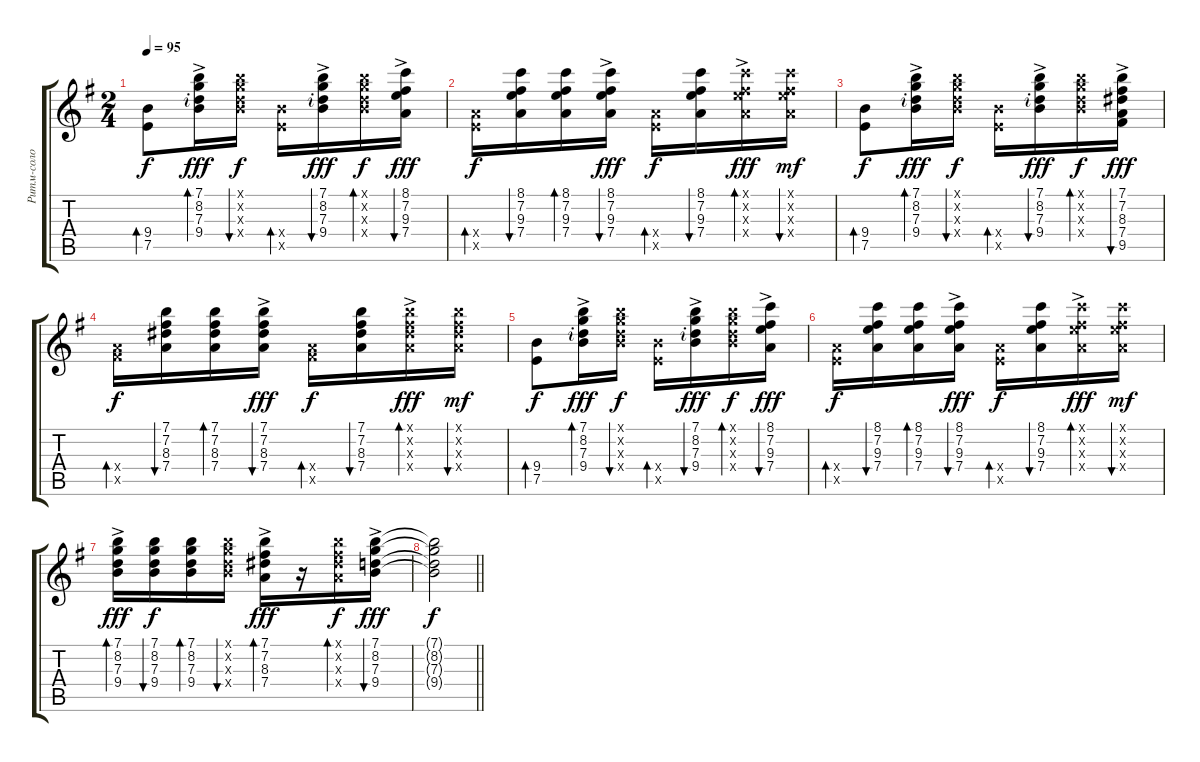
\track ("Ритм-соло" "Ритм-соло") {instrument electricguitarclean}
\staff {score tabs}
\tuning (E4 B3 G3 D3 A2 E2) {hide}
\ts (2 4)
\tempo 95
\clef g2
\ks eminor
(9.4 7.5).8{bd 30 dy f} (7.1{ac} 8.2{ac} 7.3{ac rf 2} 9.4{ac}).16{bd 30 dy fff} (7.1{x} 8.2{x} 7.3{x} 9.4{x}).16{bu 30 dy f} (9.4{x} 7.5{x}).16{bd 30} (7.1{ac} 8.2{ac} 7.3{ac rf 2} 9.4{ac}).16{bu 30 dy fff} (7.1{x} 8.2{x} 7.3{x} 9.4{x}).16{bd 30 dy f} (8.1{ac} 7.2{ac} 9.3{ac} 7.4{ac}).16{bu 30 dy fff} |
(7.4{x} 7.5{x}).16{bd 30 dy f} (8.1 7.2 9.3 7.4).16{bu 30} (8.1 7.2 9.3 7.4).16{bd 30} (8.1{ac} 7.2{ac} 9.3{ac} 7.4{ac}).16{bu 30 dy fff} (7.4{x} 7.5{x}).16{bd 30 dy f} (8.1 7.2 9.3 7.4).16{bu 30} (8.1{ac x} 7.2{ac x} 9.3{ac x} 7.4{ac x}).16{bd 30 dy fff} (8.1{x} 7.2{x} 9.3{x} 7.4{x}).16{bu 30 dy mf} |
(9.4 7.5).8{bd 30 dy f} (7.1{ac} 8.2{ac} 7.3{ac rf 2} 9.4{ac}).16{bd 30 dy fff} (7.1{x} 8.2{x} 7.3{x} 9.4{x}).16{bu 30 dy f} (9.4{x} 7.5{x}).16{bd 30} (7.1{ac} 8.2{ac} 7.3{ac rf 2} 9.4{ac}).16{bu 30 dy fff} (7.1{x} 8.2{x} 7.3{x} 9.4{x}).16{bd 30 dy f} (7.1{ac} 7.2{ac} 8.3{ac} 7.4{ac} 9.5).16{bu 30 dy fff} |
(7.4{x} 9.5{x}).16{bd 30 dy f} (7.1 7.2 8.3 7.4).16{bu 30} (7.1 7.2 8.3 7.4).16{bd 30} (7.1{ac} 7.2{ac} 8.3{ac} 7.4{ac}).16{bu 30 dy fff} (7.4{x} 9.5{x}).16{bd 30 dy f} (7.1 7.2 8.3 7.4).16{bu 30} (7.1{ac x} 7.2{ac x} 8.3{x} 7.4{ac x}).16{bd 30 dy fff} (7.1{x} 7.2{x} 8.3{x} 7.4{x}).16{bu 30 dy mf} |
(9.4 7.5).8{bd 30 dy f} (7.1{ac} 8.2{ac} 7.3{ac rf 2} 9.4{ac}).16{bd 30 dy fff} (7.1{x} 8.2{x} 7.3{x} 9.4{x}).16{bu 30 dy f} (9.4{x} 7.5{x}).16{bd 30} (7.1{ac} 8.2{ac} 7.3{ac rf 2} 9.4{ac}).16{bu 30 dy fff} (7.1{x} 8.2{x} 7.3{x} 9.4{x}).16{bd 30 dy f} (8.1{ac} 7.2{ac} 9.3{ac} 7.4{ac}).16{bu 30 dy fff} |
(7.4{x} 7.5{x}).16{bd 30 dy f} (8.1 7.2 9.3 7.4).16{bu 30} (8.1 7.2 9.3 7.4).16{bd 30} (8.1{ac} 7.2{ac} 9.3{ac} 7.4{ac}).16{bu 30 dy fff} (7.4{x} 7.5{x}).16{bd 30 dy f} (8.1 7.2 9.3 7.4).16{bu 30} (8.1{ac x} 7.2{ac x} 9.3{ac x} 7.4{ac x}).16{bd 30 dy fff} (8.1{x} 7.2{x} 9.3{x} 7.4{x}).16{bu 30 dy mf} |
(7.1{ac} 8.2{ac} 7.3{ac} 9.4{ac}).16{bd 30 dy fff} (7.1 8.2 7.3 9.4).16{bu 30 dy f} (7.1 8.2 7.3 9.4).16{bd 30} (7.1{x} 8.2{x} 7.3{x} 9.4{x}).16{bu 30} (7.1{ac} 7.2{ac} 8.3{ac} 7.4{ac}).16{bd 30 dy fff} r.16 (7.1{x} 7.2{x} 8.3{x} 7.4{x}).16{bd 30 dy f} (7.1{ac} 8.2{ac} 7.3{ac} 9.4{ac}).16{bu 30 dy fff} |
\barLineRight lightlight
(7.1{t} 8.2{t} 7.3{t} 9.4{t}).2{dy f}
